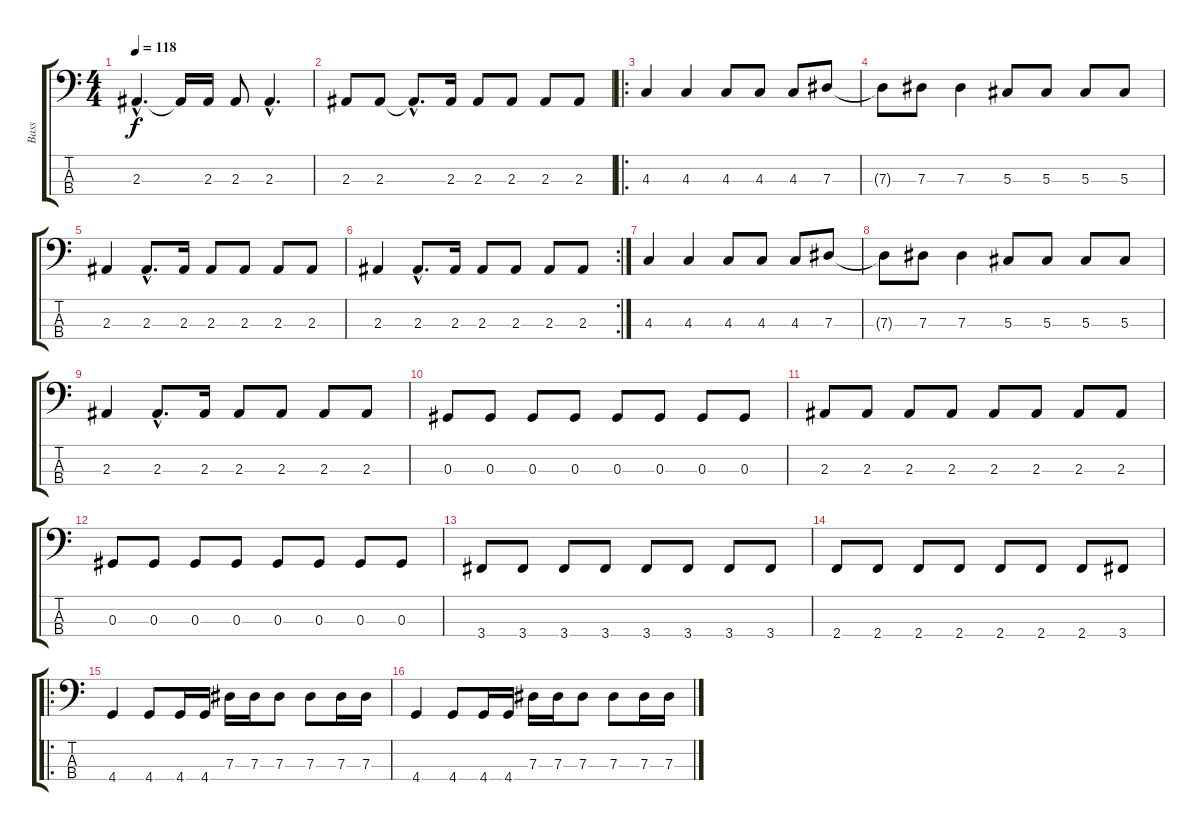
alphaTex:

\track ("Bass" "Bass") {instrument electricbassfinger}
\staff {score tabs}
\tuning (Gb2 Db2 Ab1 Eb1) {hide}
\ts (4 4)
\tempo 118
\clef f4
\ks c
2.3{hac}.4{d dy f} 2.3{t}.16 2.3.16 2.3.8 2.3{hac}.4{d} |
2.3.8 2.3.8 2.3{hac t}.8{d} 2.3.16 2.3.8 2.3.8 2.3.8 2.3.8 |
\ro
4.3.4 4.3.4 4.3.8 4.3.8 4.3.8 7.3.8 |
7.3{t}.8 7.3.8 7.3.4 5.3.8 5.3.8 5.3.8 5.3.8 |
2.3.4 2.3{hac}.8{d} 2.3.16 2.3.8 2.3.8 2.3.8 2.3.8 |
\rc 2
2.3.4 2.3{hac}.8{d} 2.3.16 2.3.8 2.3.8 2.3.8 2.3.8 |
4.3.4 4.3.4 4.3.8 4.3.8 4.3.8 7.3.8 |
7.3{t}.8 7.3.8 7.3.4 5.3.8 5.3.8 5.3.8 5.3.8 |
2.3.4 2.3{hac}.8{d} 2.3.16 2.3.8 2.3.8 2.3.8 2.3.8 |
0.3.8 0.3.8 0.3.8 0.3.8 0.3.8 0.3.8 0.3.8 0.3.8 |
2.3.8 2.3.8 2.3.8 2.3.8 2.3.8 2.3.8 2.3.8 2.3.8 |
0.3.8 0.3.8 0.3.8 0.3.8 0.3.8 0.3.8 0.3.8 0.3.8 |
3.4.8 3.4.8 3.4.8 3.4.8 3.4.8 3.4.8 3.4.8 3.4.8 |
2.4.8 2.4.8 2.4.8 2.4.8 2.4.8 2.4.8 2.4.8 3.4.8 |
\ro
4.4.4 4.4.8 4.4.16 4.4.16 7.3.16 7.3.16 7.3.8 7.3.8 7.3.16 7.3.16 |
4.4.4 4.4.8 4.4.16 4.4.16 7.3.16 7.3.16 7.3.8 7.3.8 7.3.16 7.3.16
